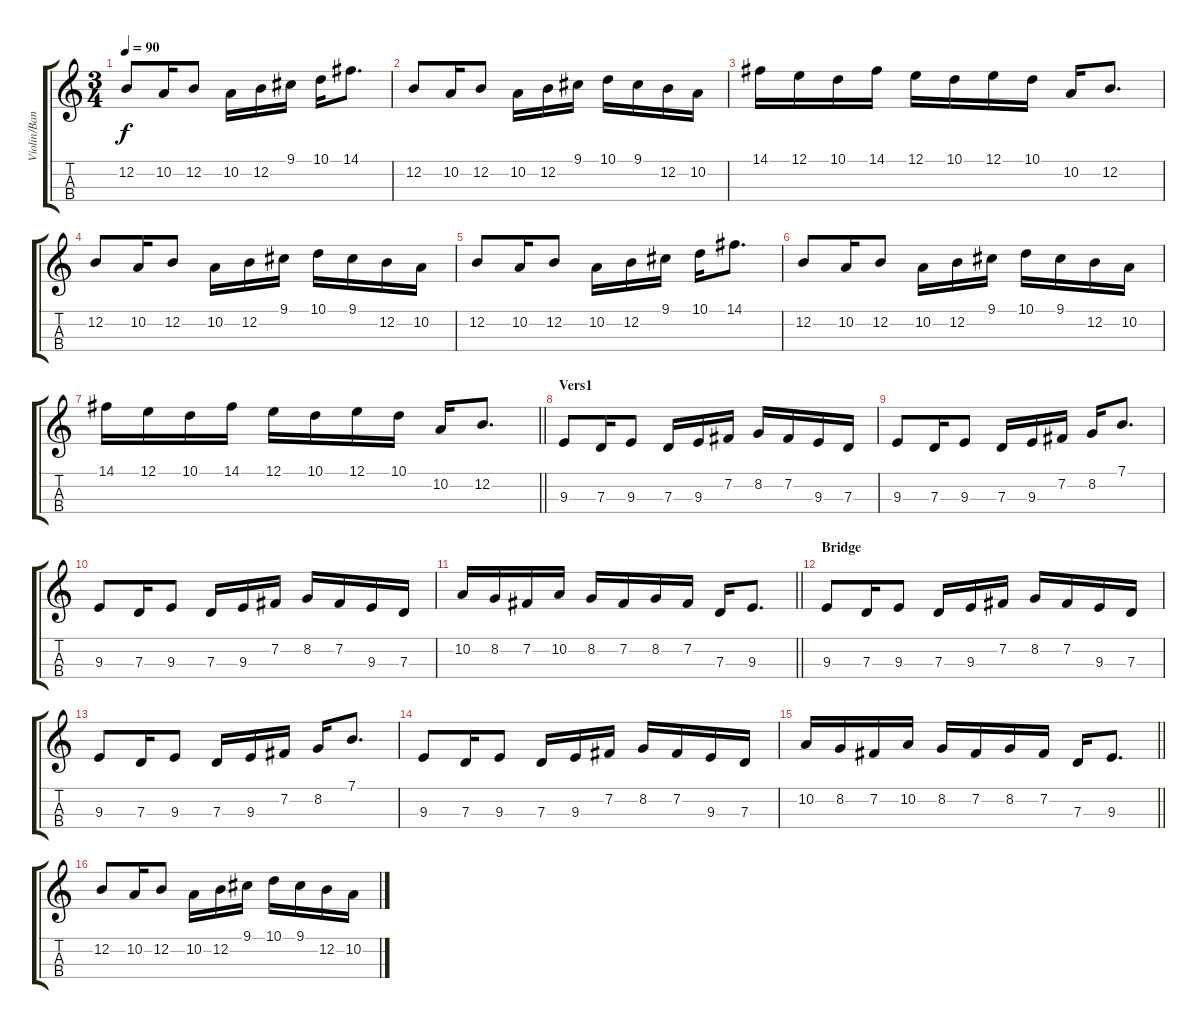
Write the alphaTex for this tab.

\track ("Violin/Banjo Etc" "Violin/Ban") {instrument violin}
\staff {score tabs}
\tuning (E4 B3 G3 D2) {hide}
\ts (3 4)
\tempo 90
\clef g2
\ks c
12.2.8{dy f} 10.2.16 12.2.8 10.2.16 12.2.16 9.1.16 10.1.16 14.1.8{d} |
12.2.8 10.2.16 12.2.8 10.2.16 12.2.16 9.1.16 10.1.16 9.1.16 12.2.16 10.2.16 |
14.1.16 12.1.16 10.1.16 14.1.16 12.1.16 10.1.16 12.1.16 10.1.16 10.2.16 12.2.8{d} |
12.2.8 10.2.16 12.2.8 10.2.16 12.2.16 9.1.16 10.1.16 9.1.16 12.2.16 10.2.16 |
12.2.8 10.2.16 12.2.8 10.2.16 12.2.16 9.1.16 10.1.16 14.1.8{d} |
12.2.8 10.2.16 12.2.8 10.2.16 12.2.16 9.1.16 10.1.16 9.1.16 12.2.16 10.2.16 |
\barLineRight lightlight
14.1.16 12.1.16 10.1.16 14.1.16 12.1.16 10.1.16 12.1.16 10.1.16 10.2.16 12.2.8{d} |
\section ("" "Vers1")
9.3.8 7.3.16 9.3.8 7.3.16 9.3.16 7.2.16 8.2.16 7.2.16 9.3.16 7.3.16 |
9.3.8 7.3.16 9.3.8 7.3.16 9.3.16 7.2.16 8.2.16 7.1.8{d} |
9.3.8 7.3.16 9.3.8 7.3.16 9.3.16 7.2.16 8.2.16 7.2.16 9.3.16 7.3.16 |
\barLineRight lightlight
10.2.16 8.2.16 7.2.16 10.2.16 8.2.16 7.2.16 8.2.16 7.2.16 7.3.16 9.3.8{d} |
\section ("" "Bridge")
9.3.8 7.3.16 9.3.8 7.3.16 9.3.16 7.2.16 8.2.16 7.2.16 9.3.16 7.3.16 |
9.3.8 7.3.16 9.3.8 7.3.16 9.3.16 7.2.16 8.2.16 7.1.8{d} |
9.3.8 7.3.16 9.3.8 7.3.16 9.3.16 7.2.16 8.2.16 7.2.16 9.3.16 7.3.16 |
\barLineRight lightlight
10.2.16 8.2.16 7.2.16 10.2.16 8.2.16 7.2.16 8.2.16 7.2.16 7.3.16 9.3.8{d} |
12.2.8 10.2.16 12.2.8 10.2.16 12.2.16 9.1.16 10.1.16 9.1.16 12.2.16 10.2.16
